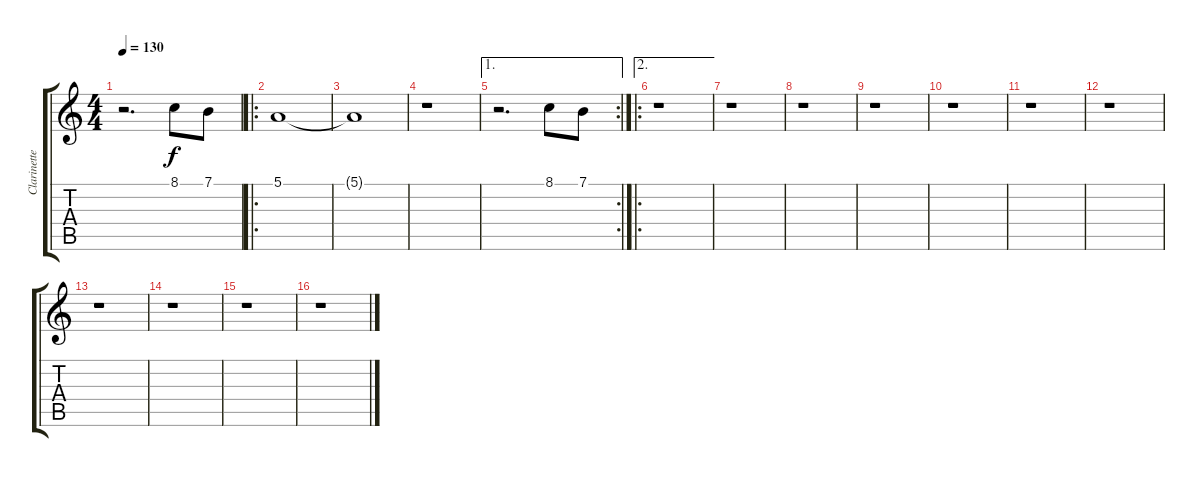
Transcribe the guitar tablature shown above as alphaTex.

\track ("Clarinette" "Clarinette") {instrument clarinet}
\staff {score tabs}
\tuning (E4 B3 G3 D3 A2 E2) {hide}
\ts (4 4)
\tempo 130
\clef g2
\ks c
r.2{d dy f instrument clarinet} 8.1.8 7.1.8 |
\ro
5.1.1 |
5.1{t}.1 |
r.1 |
\ae 1
\rc 2
r.2{d} 8.1.8 7.1.8 |
\ae 2
\ro
r.1 |
r.1 |
r.1 |
r.1 |
r.1 |
r.1 |
r.1 |
r.1 |
r.1 |
r.1 |
r.1
